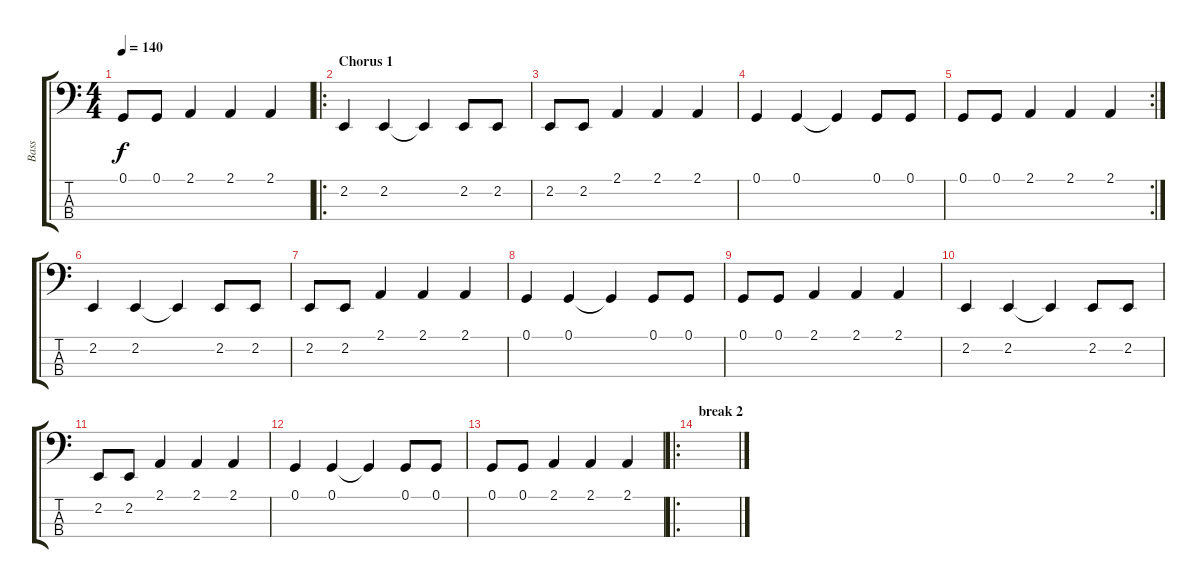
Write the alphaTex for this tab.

\track ("Bass " "Bass ") {instrument lead8bassandlead}
\staff {score tabs}
\tuning (G2 D2 A1 E1) {hide}
\ts (4 4)
\tempo 140
\clef f4
\ks c
0.1.8{dy f} 0.1.8 2.1.4 2.1.4 2.1.4 |
\ro
\section ("" "Chorus 1")
2.2.4 2.2.4 2.2{t}.4 2.2.8 2.2.8 |
2.2.8 2.2.8 2.1.4 2.1.4 2.1.4 |
0.1.4 0.1.4 0.1{t}.4 0.1.8 0.1.8 |
\rc 2
0.1.8 0.1.8 2.1.4 2.1.4 2.1.4 |
2.2.4 2.2.4 2.2{t}.4 2.2.8 2.2.8 |
2.2.8 2.2.8 2.1.4 2.1.4 2.1.4 |
0.1.4 0.1.4 0.1{t}.4 0.1.8 0.1.8 |
0.1.8 0.1.8 2.1.4 2.1.4 2.1.4 |
2.2.4 2.2.4 2.2{t}.4 2.2.8 2.2.8 |
2.2.8 2.2.8 2.1.4 2.1.4 2.1.4 |
0.1.4 0.1.4 0.1{t}.4 0.1.8 0.1.8 |
0.1.8 0.1.8 2.1.4 2.1.4 2.1.4 |
\ro
\section ("" "break 2")
